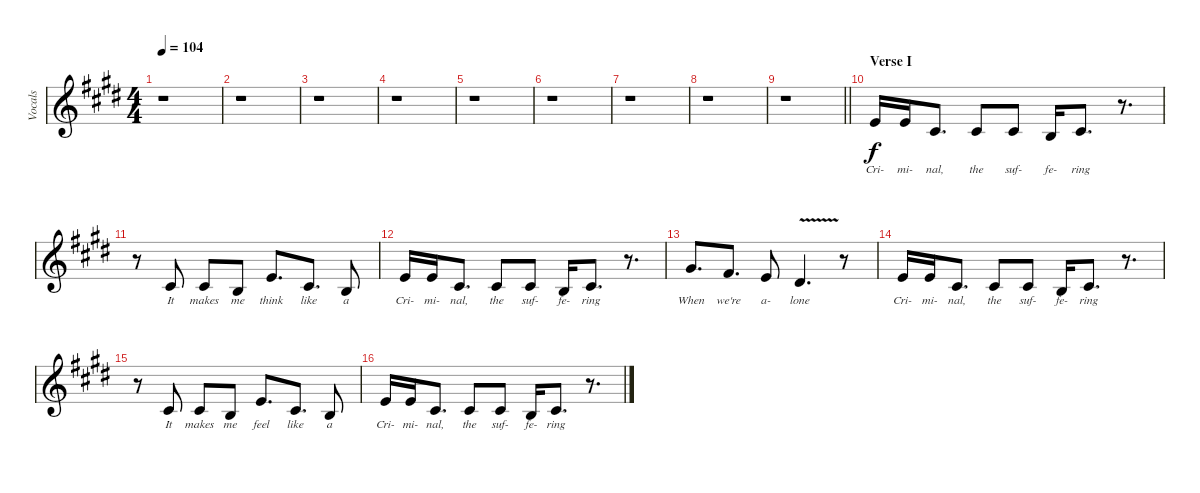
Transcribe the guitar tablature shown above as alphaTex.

\track ("Vocals" "Vocals") {instrument lead6voice}
\staff {score}
\tuning (D4 A3 F3 C3 G2 C2) {hide}
\ts (4 4)
\tempo 104
\clef g2
\ks e
r.1{dy f} |
r.1 |
r.1 |
r.1 |
r.1 |
r.1 |
r.1 |
r.1 |
\barLineRight lightlight
r.1 |
\section ("" "Verse I")
7.2.16{lyrics (0 "Cri-") lyrics (1 "") lyrics (2 "") lyrics (3 "") lyrics (4 "")} 7.2.16{lyrics (0 "mi-") lyrics (1 "") lyrics (2 "") lyrics (3 "") lyrics (4 "")} 8.3.8{d lyrics (0 "nal,") lyrics (1 "") lyrics (2 "") lyrics (3 "") lyrics (4 "")} 8.3.8{lyrics (0 "the") lyrics (1 "") lyrics (2 "") lyrics (3 "") lyrics (4 "")} 8.3.8{lyrics (0 "suf-") lyrics (1 "") lyrics (2 "") lyrics (3 "") lyrics (4 "")} 6.3.16{lyrics (0 "fe-") lyrics (1 "") lyrics (2 "") lyrics (3 "") lyrics (4 "")} 8.3.8{d lyrics (0 "ring") lyrics (1 "") lyrics (2 "") lyrics (3 "") lyrics (4 "")} r.8{d} |
r.8 8.3.8{lyrics (0 "It") lyrics (1 "") lyrics (2 "") lyrics (3 "") lyrics (4 "")} 8.3.8{lyrics (0 "makes") lyrics (1 "") lyrics (2 "") lyrics (3 "") lyrics (4 "")} 6.3.8{lyrics (0 "me") lyrics (1 "") lyrics (2 "") lyrics (3 "") lyrics (4 "")} 7.2.8{d lyrics (0 "think") lyrics (1 "") lyrics (2 "") lyrics (3 "") lyrics (4 "")} 8.3.8{d lyrics (0 "like") lyrics (1 "") lyrics (2 "") lyrics (3 "") lyrics (4 "")} 6.3.8{lyrics (0 "a") lyrics (1 "") lyrics (2 "") lyrics (3 "") lyrics (4 "")} |
7.2.16{lyrics (0 "Cri-") lyrics (1 "") lyrics (2 "") lyrics (3 "") lyrics (4 "")} 7.2.16{lyrics (0 "mi-") lyrics (1 "") lyrics (2 "") lyrics (3 "") lyrics (4 "")} 8.3.8{d lyrics (0 "nal,") lyrics (1 "") lyrics (2 "") lyrics (3 "") lyrics (4 "")} 8.3.8{lyrics (0 "the") lyrics (1 "") lyrics (2 "") lyrics (3 "") lyrics (4 "")} 8.3.8{lyrics (0 "suf-") lyrics (1 "") lyrics (2 "") lyrics (3 "") lyrics (4 "")} 6.3.16{lyrics (0 "fe-") lyrics (1 "") lyrics (2 "") lyrics (3 "") lyrics (4 "")} 8.3.8{d lyrics (0 "ring") lyrics (1 "") lyrics (2 "") lyrics (3 "") lyrics (4 "")} r.8{d} |
6.1.8{d lyrics (0 "When") lyrics (1 "") lyrics (2 "") lyrics (3 "") lyrics (4 "")} 9.2.8{d lyrics (0 "we're") lyrics (1 "") lyrics (2 "") lyrics (3 "") lyrics (4 "")} 7.2.8{lyrics (0 "a-") lyrics (1 "") lyrics (2 "") lyrics (3 "") lyrics (4 "")} 6.2{v}.4{d lyrics (0 "lone") lyrics (1 "") lyrics (2 "") lyrics (3 "") lyrics (4 "")} r.8 |
7.2.16{lyrics (0 "Cri-") lyrics (1 "") lyrics (2 "") lyrics (3 "") lyrics (4 "")} 7.2.16{lyrics (0 "mi-") lyrics (1 "") lyrics (2 "") lyrics (3 "") lyrics (4 "")} 8.3.8{d lyrics (0 "nal,") lyrics (1 "") lyrics (2 "") lyrics (3 "") lyrics (4 "")} 8.3.8{lyrics (0 "the") lyrics (1 "") lyrics (2 "") lyrics (3 "") lyrics (4 "")} 8.3.8{lyrics (0 "suf-") lyrics (1 "") lyrics (2 "") lyrics (3 "") lyrics (4 "")} 6.3.16{lyrics (0 "fe-") lyrics (1 "") lyrics (2 "") lyrics (3 "") lyrics (4 "")} 8.3.8{d lyrics (0 "ring") lyrics (1 "") lyrics (2 "") lyrics (3 "") lyrics (4 "")} r.8{d} |
r.8 8.3.8{lyrics (0 "It") lyrics (1 "") lyrics (2 "") lyrics (3 "") lyrics (4 "")} 8.3.8{lyrics (0 "makes") lyrics (1 "") lyrics (2 "") lyrics (3 "") lyrics (4 "")} 6.3.8{lyrics (0 "me") lyrics (1 "") lyrics (2 "") lyrics (3 "") lyrics (4 "")} 7.2.8{d lyrics (0 "feel") lyrics (1 "") lyrics (2 "") lyrics (3 "") lyrics (4 "")} 8.3.8{d lyrics (0 "like") lyrics (1 "") lyrics (2 "") lyrics (3 "") lyrics (4 "")} 6.3.8{lyrics (0 "a") lyrics (1 "") lyrics (2 "") lyrics (3 "") lyrics (4 "")} |
7.2.16{lyrics (0 "Cri-") lyrics (1 "") lyrics (2 "") lyrics (3 "") lyrics (4 "")} 7.2.16{lyrics (0 "mi-") lyrics (1 "") lyrics (2 "") lyrics (3 "") lyrics (4 "")} 8.3.8{d lyrics (0 "nal,") lyrics (1 "") lyrics (2 "") lyrics (3 "") lyrics (4 "")} 8.3.8{lyrics (0 "the") lyrics (1 "") lyrics (2 "") lyrics (3 "") lyrics (4 "")} 8.3.8{lyrics (0 "suf-") lyrics (1 "") lyrics (2 "") lyrics (3 "") lyrics (4 "")} 6.3.16{lyrics (0 "fe-") lyrics (1 "") lyrics (2 "") lyrics (3 "") lyrics (4 "")} 8.3.8{d lyrics (0 "ring") lyrics (1 "") lyrics (2 "") lyrics (3 "") lyrics (4 "")} r.8{d}
